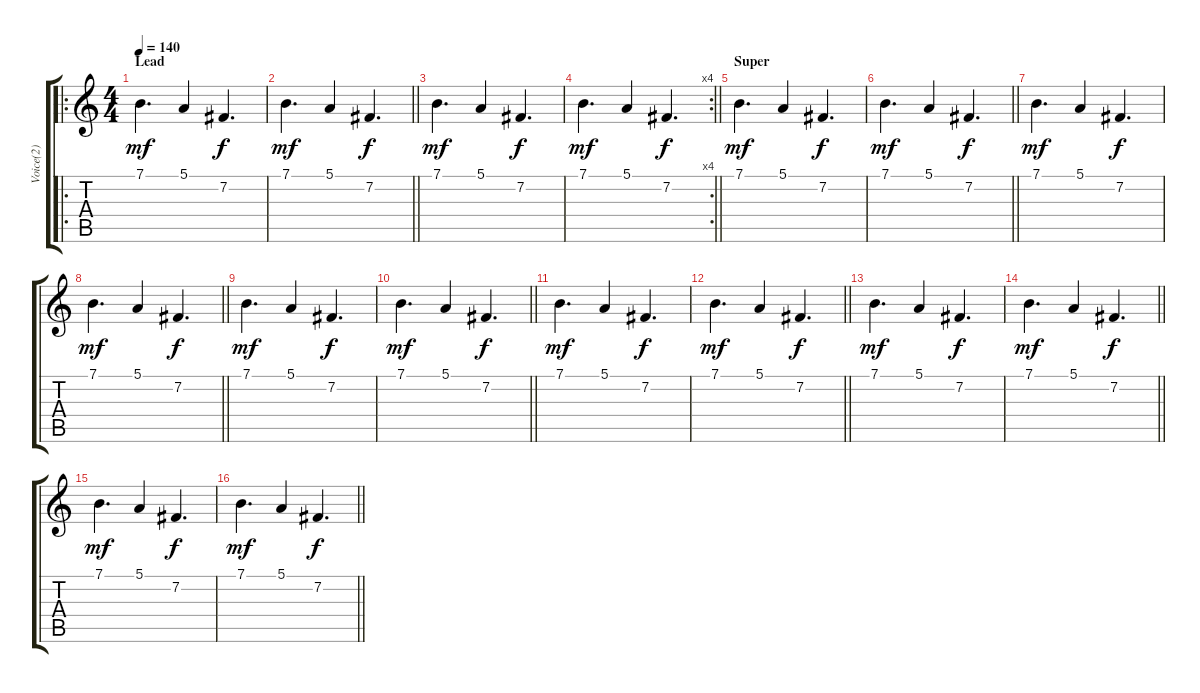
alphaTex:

\track ("Voice(2)" "Voice(2)") {instrument voiceoohs}
\staff {score tabs}
\tuning (E4 B3 G3 D3 A2 E2) {hide}
\ro
\ts (4 4)
\section ("" "Lead")
\tempo 140
\clef g2
\ks c
7.1.4{d dy mf volume 11} 5.1.4 7.2.4{d dy f} |
\barLineRight lightlight
7.1.4{d dy mf volume 13} 5.1.4 7.2.4{d dy f} |
7.1.4{d dy mf} 5.1.4 7.2.4{d dy f} |
\rc 4
\barLineRight lightlight
7.1.4{d dy mf} 5.1.4 7.2.4{d dy f} |
\section ("" "Super")
7.1.4{d dy mf} 5.1.4 7.2.4{d dy f} |
\barLineRight lightlight
7.1.4{d dy mf} 5.1.4 7.2.4{d dy f} |
7.1.4{d dy mf} 5.1.4 7.2.4{d dy f} |
\barLineRight lightlight
7.1.4{d dy mf} 5.1.4 7.2.4{d dy f} |
7.1.4{d dy mf} 5.1.4 7.2.4{d dy f} |
\barLineRight lightlight
7.1.4{d dy mf} 5.1.4 7.2.4{d dy f} |
7.1.4{d dy mf} 5.1.4 7.2.4{d dy f} |
\barLineRight lightlight
7.1.4{d dy mf} 5.1.4 7.2.4{d dy f} |
7.1.4{d dy mf} 5.1.4 7.2.4{d dy f} |
\barLineRight lightlight
7.1.4{d dy mf} 5.1.4 7.2.4{d dy f} |
7.1.4{d dy mf} 5.1.4 7.2.4{d dy f} |
\barLineRight lightlight
7.1.4{d dy mf} 5.1.4 7.2.4{d dy f}
